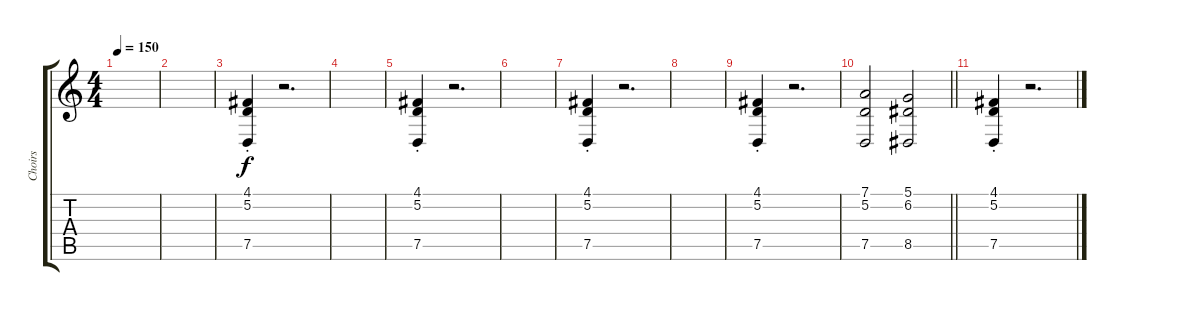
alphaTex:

\track ("Choirs" "Choirs") {instrument choiraahs}
\staff {score tabs}
\tuning (D4 A3 F3 C3 G2 C2) {hide}
\ts (4 4)
\tempo 150
\clef g2
\ks c
|
|
(4.1{st} 5.2{st} 7.5{st}).4 r.2{d} |
|
(4.1{st} 5.2{st} 7.5{st}).4 r.2{d} |
|
(4.1{st} 5.2{st} 7.5{st}).4 r.2{d} |
|
(4.1{st} 5.2{st} 7.5{st}).4 r.2{d} |
\barLineRight lightlight
(7.1 5.2 7.5).2 (5.1 6.2 8.5).2 |
(4.1{st} 5.2{st} 7.5{st}).4 r.2{d}
